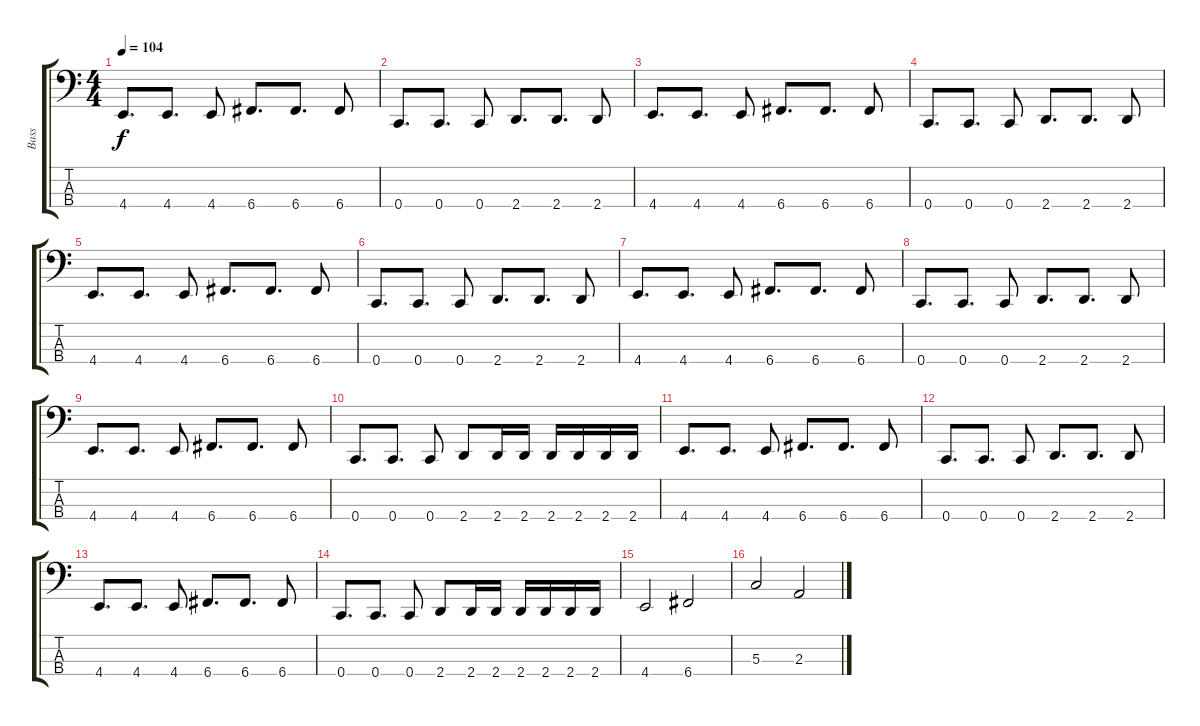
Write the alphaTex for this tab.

\track ("Bass" "Bass") {instrument electricbassfinger}
\staff {score tabs}
\tuning (F2 C2 G1 C1) {hide}
\ts (4 4)
\tempo 104
\clef f4
\ks c
4.4.8{d dy f} 4.4.8{d} 4.4.8 6.4.8{d} 6.4.8{d} 6.4.8 |
0.4.8{d} 0.4.8{d} 0.4.8 2.4.8{d} 2.4.8{d} 2.4.8 |
4.4.8{d} 4.4.8{d} 4.4.8 6.4.8{d} 6.4.8{d} 6.4.8 |
0.4.8{d} 0.4.8{d} 0.4.8 2.4.8{d} 2.4.8{d} 2.4.8 |
4.4.8{d} 4.4.8{d} 4.4.8 6.4.8{d} 6.4.8{d} 6.4.8 |
0.4.8{d} 0.4.8{d} 0.4.8 2.4.8{d} 2.4.8{d} 2.4.8 |
4.4.8{d} 4.4.8{d} 4.4.8 6.4.8{d} 6.4.8{d} 6.4.8 |
0.4.8{d} 0.4.8{d} 0.4.8 2.4.8{d} 2.4.8{d} 2.4.8 |
4.4.8{d} 4.4.8{d} 4.4.8 6.4.8{d} 6.4.8{d} 6.4.8 |
0.4.8{d} 0.4.8{d} 0.4.8 2.4.8 2.4.16 2.4.16 2.4.16 2.4.16 2.4.16 2.4.16 |
4.4.8{d} 4.4.8{d} 4.4.8 6.4.8{d} 6.4.8{d} 6.4.8 |
0.4.8{d} 0.4.8{d} 0.4.8 2.4.8{d} 2.4.8{d} 2.4.8 |
4.4.8{d} 4.4.8{d} 4.4.8 6.4.8{d} 6.4.8{d} 6.4.8 |
0.4.8{d} 0.4.8{d} 0.4.8 2.4.8 2.4.16 2.4.16 2.4.16 2.4.16 2.4.16 2.4.16 |
4.4.2 6.4.2 |
5.3.2 2.3.2
